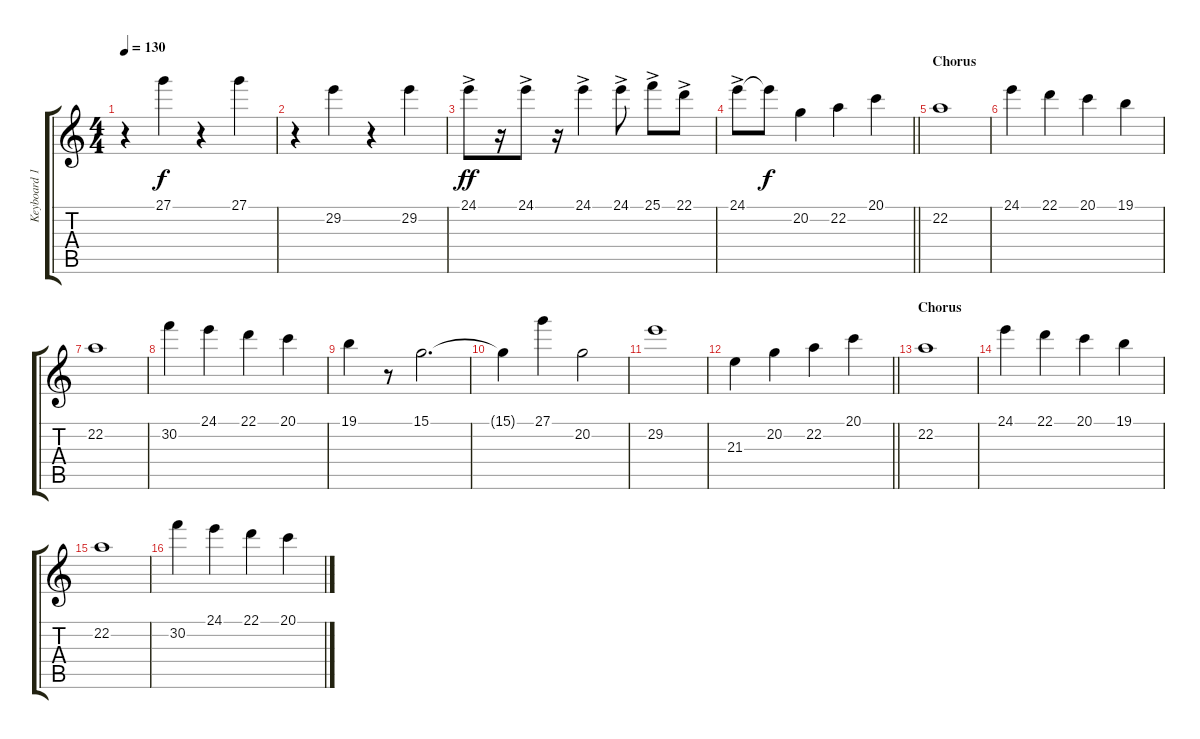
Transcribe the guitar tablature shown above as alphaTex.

\track ("Keyboard 1" "Keyboard 1") {instrument stringensemble1}
\staff {score tabs}
\tuning (E4 B3 G3 D3 A2 E2) {hide}
\ts (4 4)
\tempo 130
\clef g2
\ks c
r.4{dy f} 27.1.4 r.4 27.1.4 |
r.4 29.2.4 r.4 29.2.4 |
24.1{ac}.8{dy ff volume 9 instrument stringensemble1} r.16 24.1{ac}.8 r.16 24.1{ac}.4 24.1{ac}.8 25.1{ac}.8 22.1{ac}.8 |
\barLineRight lightlight
24.1{ac}.8 24.1{t}.8{dy f} 20.2.4 22.2.4 20.1.4 |
\section ("" "Chorus")
22.2.1{volume 9 instrument stringensemble1} |
24.1.4 22.1.4 20.1.4 19.1.4 |
22.2.1 |
30.2.4 24.1.4 22.1.4 20.1.4 |
19.1.4 r.8 15.1.2{d} |
15.1{t}.4 27.1.4 20.2.2 |
29.2.1 |
\barLineRight lightlight
21.3.4 20.2.4 22.2.4 20.1.4 |
\section ("" "Chorus")
22.2.1{instrument stringensemble1} |
24.1.4 22.1.4 20.1.4 19.1.4 |
22.2.1 |
30.2.4 24.1.4 22.1.4 20.1.4
